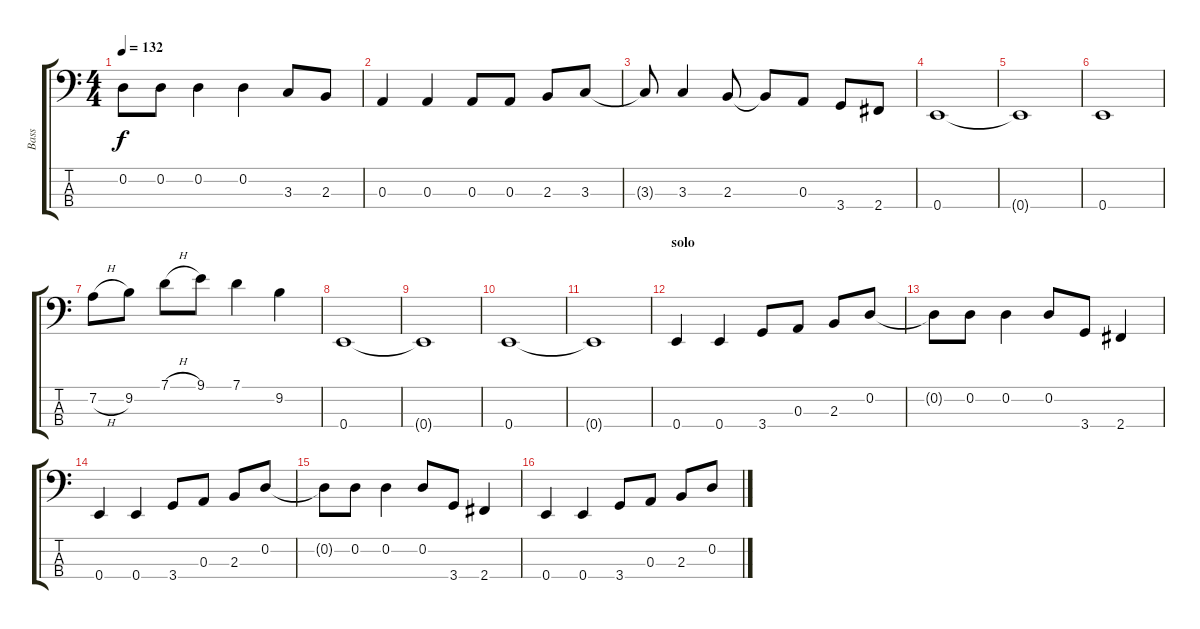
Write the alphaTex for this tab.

\track ("Bass" "Bass") {instrument electricbasspick}
\staff {score tabs}
\tuning (G2 D2 A1 E1) {hide}
\ts (4 4)
\tempo 132
\clef f4
\ks c
0.2{t}.8{dy f} 0.2.8 0.2.4 0.2.4 3.3.8 2.3.8 |
0.3.4 0.3.4 0.3.8 0.3.8 2.3.8 3.3.8 |
3.3{t}.8 3.3.4 2.3.8 2.3{t}.8 0.3.8 3.4.8 2.4.8 |
0.4.1 |
0.4{t}.1 |
0.4.1 |
7.2{h}.8 9.2.8 7.1{h}.8 9.1.8 7.1.4 9.2.4 |
0.4.1 |
0.4{t}.1 |
0.4.1 |
0.4{t}.1 |
\section ("" "solo")
0.4.4 0.4.4 3.4.8 0.3.8 2.3.8 0.2.8 |
0.2{t}.8 0.2.8 0.2.4 0.2.8 3.4.8 2.4.4 |
0.4.4 0.4.4 3.4.8 0.3.8 2.3.8 0.2.8 |
0.2{t}.8 0.2.8 0.2.4 0.2.8 3.4.8 2.4.4 |
0.4.4 0.4.4 3.4.8 0.3.8 2.3.8 0.2.8
